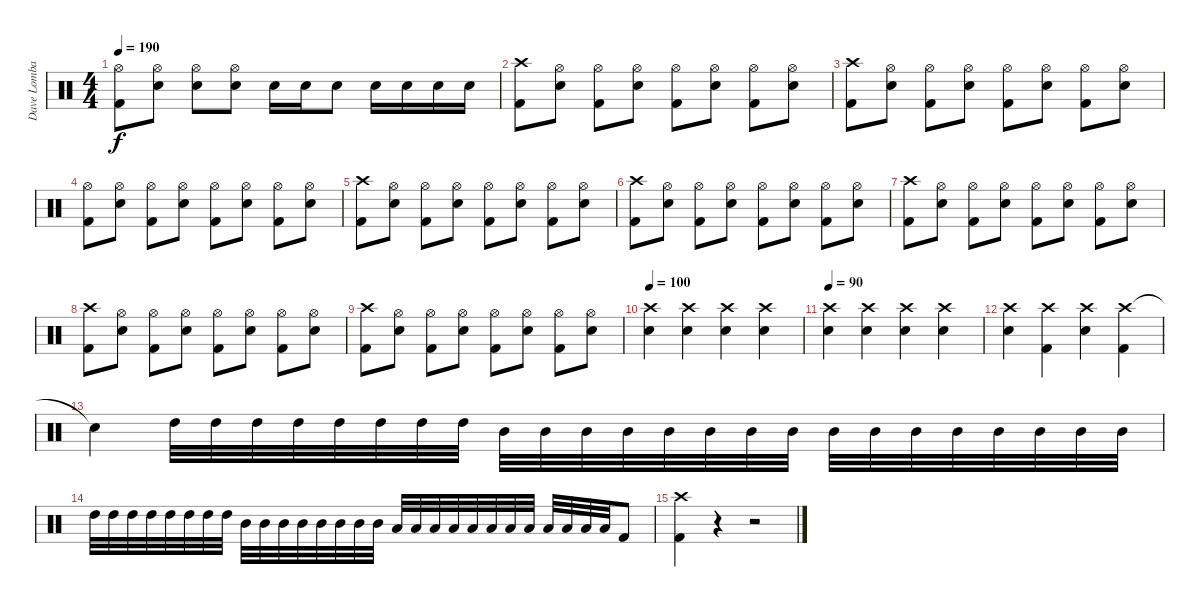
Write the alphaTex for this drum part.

\track ("Dave Lombardo" "Dave Lomba") {instrument percussion}
\staff {score}
\articulation defaults
\ts (4 4)
\tempo 190
\clef neutral
\ks c
("Hi-Hat (open)" "Kick (hit) 2").8{dy f} ("Hi-Hat (open)" "Electric Snare (hit)").8 ("Hi-Hat (open)" "Electric Snare (hit)").8 ("Hi-Hat (open)" "Electric Snare (hit)").8 "Electric Snare (hit)".16 "Electric Snare (hit)".16 "Electric Snare (hit)".8 "Electric Snare (hit)".16 "Electric Snare (hit)".16 "Electric Snare (hit)".16 "Electric Snare (hit)".16 |
("Crash high (hit)" "Kick (hit) 2").8 ("Hi-Hat (open)" "Electric Snare (hit)").8 ("Hi-Hat (open)" "Kick (hit) 2").8 ("Hi-Hat (open)" "Electric Snare (hit)").8 ("Hi-Hat (open)" "Kick (hit) 2").8 ("Hi-Hat (open)" "Electric Snare (hit)").8 ("Hi-Hat (open)" "Kick (hit) 2").8 ("Hi-Hat (open)" "Electric Snare (hit)").8 |
("Crash high (hit)" "Kick (hit) 2").8 ("Hi-Hat (open)" "Electric Snare (hit)").8 ("Hi-Hat (open)" "Kick (hit) 2").8 ("Hi-Hat (open)" "Electric Snare (hit)").8 ("Hi-Hat (open)" "Kick (hit) 2").8 ("Hi-Hat (open)" "Electric Snare (hit)").8 ("Hi-Hat (open)" "Kick (hit) 2").8 ("Hi-Hat (open)" "Electric Snare (hit)").8 |
("Hi-Hat (open)" "Kick (hit) 2").8 ("Hi-Hat (open)" "Electric Snare (hit)").8 ("Hi-Hat (open)" "Kick (hit) 2").8 ("Hi-Hat (open)" "Electric Snare (hit)").8 ("Hi-Hat (open)" "Kick (hit) 2").8 ("Hi-Hat (open)" "Electric Snare (hit)").8 ("Hi-Hat (open)" "Kick (hit) 2").8 ("Hi-Hat (open)" "Electric Snare (hit)").8 |
("Crash high (hit)" "Kick (hit) 2").8 ("Hi-Hat (open)" "Electric Snare (hit)").8 ("Hi-Hat (open)" "Kick (hit) 2").8 ("Hi-Hat (open)" "Electric Snare (hit)").8 ("Hi-Hat (open)" "Kick (hit) 2").8 ("Hi-Hat (open)" "Electric Snare (hit)").8 ("Hi-Hat (open)" "Kick (hit) 2").8 ("Hi-Hat (open)" "Electric Snare (hit)").8 |
("Crash high (hit)" "Kick (hit) 2").8 ("Hi-Hat (open)" "Electric Snare (hit)").8 ("Hi-Hat (open)" "Kick (hit) 2").8 ("Hi-Hat (open)" "Electric Snare (hit)").8 ("Hi-Hat (open)" "Kick (hit) 2").8 ("Hi-Hat (open)" "Electric Snare (hit)").8 ("Hi-Hat (open)" "Kick (hit) 2").8 ("Hi-Hat (open)" "Electric Snare (hit)").8 |
("Crash high (hit)" "Kick (hit) 2").8 ("Hi-Hat (open)" "Electric Snare (hit)").8 ("Hi-Hat (open)" "Kick (hit) 2").8 ("Hi-Hat (open)" "Electric Snare (hit)").8 ("Hi-Hat (open)" "Kick (hit) 2").8 ("Hi-Hat (open)" "Electric Snare (hit)").8 ("Hi-Hat (open)" "Kick (hit) 2").8 ("Hi-Hat (open)" "Electric Snare (hit)").8 |
("Crash high (hit)" "Kick (hit) 2").8 ("Hi-Hat (open)" "Electric Snare (hit)").8 ("Hi-Hat (open)" "Kick (hit) 2").8 ("Hi-Hat (open)" "Electric Snare (hit)").8 ("Hi-Hat (open)" "Kick (hit) 2").8 ("Hi-Hat (open)" "Electric Snare (hit)").8 ("Hi-Hat (open)" "Kick (hit) 2").8 ("Hi-Hat (open)" "Electric Snare (hit)").8 |
("Crash high (hit)" "Kick (hit) 2").8 ("Hi-Hat (open)" "Electric Snare (hit)").8 ("Hi-Hat (open)" "Kick (hit) 2").8 ("Hi-Hat (open)" "Electric Snare (hit)").8 ("Hi-Hat (open)" "Kick (hit) 2").8 ("Hi-Hat (open)" "Electric Snare (hit)").8 ("Hi-Hat (open)" "Kick (hit) 2").8 ("Hi-Hat (open)" "Electric Snare (hit)").8 |
\tempo 100
("Crash high (hit)" "Electric Snare (hit)").4 ("Crash high (hit)" "Electric Snare (hit)").4 ("Crash high (hit)" "Electric Snare (hit)").4 ("Crash high (hit)" "Electric Snare (hit)").4 |
\tempo 90
("Crash high (hit)" "Electric Snare (hit)").4 ("Crash high (hit)" "Electric Snare (hit)").4 ("Crash high (hit)" "Electric Snare (hit)").4 ("Crash high (hit)" "Electric Snare (hit)").4 |
("Crash high (hit)" "Electric Snare (hit)").4 ("Crash high (hit)" "Kick (hit) 2").4 ("Crash high (hit)" "Electric Snare (hit)").4 ("Crash high (hit)" "Kick (hit) 2").4 |
"Snare (hit)"{t}.4 "High Tom (hit)".32 "High Tom (hit)".32 "High Tom (hit)".32 "High Tom (hit)".32 "High Tom (hit)".32 "High Tom (hit)".32 "High Tom (hit)".32 "High Tom (hit)".32 "Mid Tom (hit)".32 "Mid Tom (hit)".32 "Mid Tom (hit)".32 "Mid Tom (hit)".32 "Mid Tom (hit)".32 "Mid Tom (hit)".32 "Mid Tom (hit)".32 "Mid Tom (hit)".32 "Mid Tom (hit)".32 "Mid Tom (hit)".32 "Mid Tom (hit)".32 "Mid Tom (hit)".32 "Mid Tom (hit)".32 "Mid Tom (hit)".32 "Mid Tom (hit)".32 "Mid Tom (hit)".32 |
"High Tom (hit)".32 "High Tom (hit)".32 "High Tom (hit)".32 "High Tom (hit)".32 "High Tom (hit)".32 "High Tom (hit)".32 "High Tom (hit)".32 "High Tom (hit)".32 "Mid Tom (hit)".32 "Mid Tom (hit)".32 "Mid Tom (hit)".32 "Mid Tom (hit)".32 "Mid Tom (hit)".32 "Mid Tom (hit)".32 "Mid Tom (hit)".32 "Mid Tom (hit)".32 "Low Tom (hit)".32 "Low Tom (hit)".32 "Low Tom (hit)".32 "Low Tom (hit)".32 "Low Tom (hit)".32 "Low Tom (hit)".32 "Low Tom (hit)".32 "Low Tom (hit)".32 "Low Tom (hit)".32 "Low Tom (hit)".32 "Low Tom (hit)".32 "Low Tom (hit)".32 "Kick (hit) 2".8 |
("Crash high (hit)" "Kick (hit) 2").4 r.4 r.2
